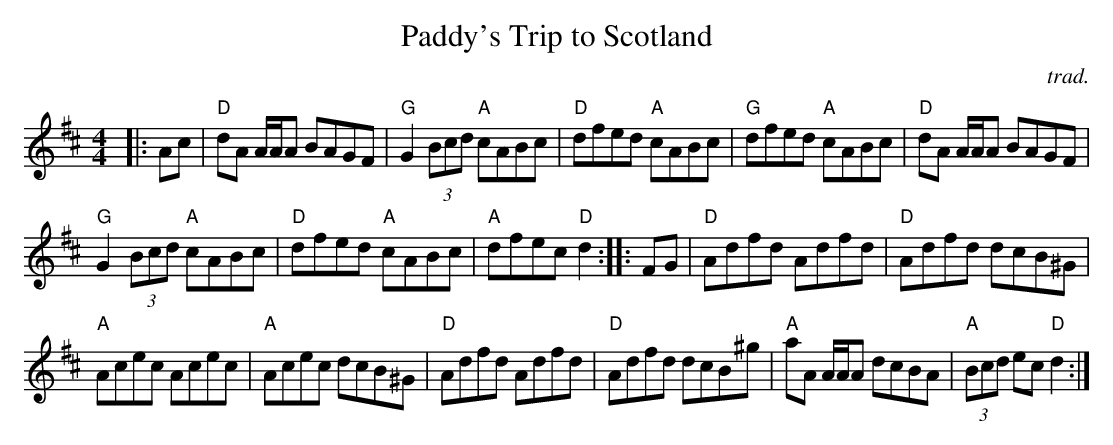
X:1
T: Paddy's Trip to Scotland
C: trad.
M: 4/4
L: 1/8
K: D
|: Ac |\
"D"dA A/A/A BAGF | "G"G2 (3Bcd "A"cABc |\
"D"dfed "A"cABc | "G"dfed "A"cABc |\
"D"dA A/A/A BAGF |
"G"G2 (3Bcd "A"cABc |\
"D"dfed "A"cABc | "A"dfec "D"d2 :: FG |\
"D"Adfd Adfd | "D"Adfd dcB^G |
"A"Acec Acec | "A"Acec dcB^G |\
"D"Adfd Adfd | "D"Adfd dcB^g | "A"aA A/A/A dcBA | "A"(3Bcd ec "D"d2 :|
